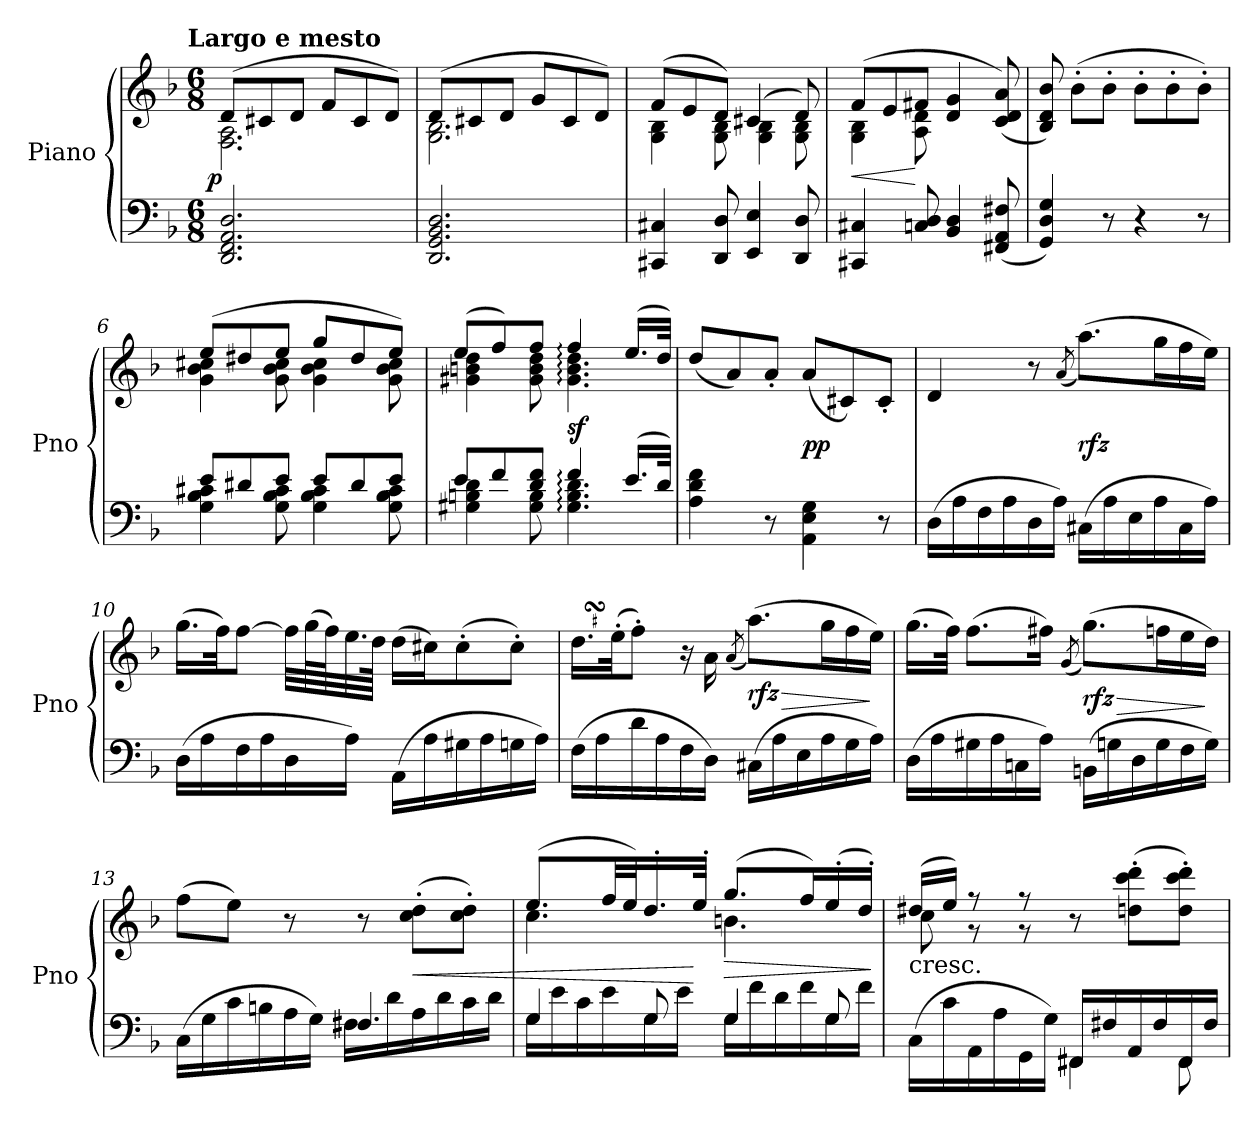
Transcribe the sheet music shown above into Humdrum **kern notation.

**kern	**kern	**dynam
*part1	*part1	*part1
*staff2	*staff1	*staff1/2
*I"Piano	*	*
*I'Pno	*	*
*clefF4	*clefG2	*
*k[b-]	*k[b-]	*
*d:	*d:	*
!!LO:TX:omd:t=Largo e mesto
*M6/8	*M6/8	*
*MM40	*MM40	*
=1	=1	=1
*	*^	*
!	!	!	!LO:DY:rj
2.DD 2.FF 2.AA 2.D	(8dL	2.F 2.A	p
.	8c#X	.	.
.	8dJ	.	.
.	8fL	.	.
.	8c#	.	.
.	8dJ)	.	.
=2	=2	=2	=2
2.DD 2.GG 2.BB- 2.D	(8dL	2.G 2.B-	.
.	8c#X	.	.
.	8dJ	.	.
.	8gL	.	.
.	8c#	.	.
.	8dJ)	.	.
=3	=3	=3	=3
4CC#X 4C#X	(8fL	4G 4B-	.
.	8e	.	.
8DD 8D	8dJ)	8G 8B-	.
4EE 4E	(4c#X	4G 4B-	.
8DD 8D	8d)	8G 8B-	.
=4	=4	=4	=4
4CC#X 4C#X	(8fL	4G 4B-	<
.	8e	.	.
8Cn 8D	8f#XJ	8A 8d	[
4BB- 4D	4d 4g	4.ryy	.
(8FF#X 8AA 8F#X	(<8c 8d 8a)	.	.
*	*v	*v	*
=5	=5	=5
4GG 4D 4G)	8B- 8d 8b-)	.
.	(8b-'L	.
8r	8b-'J	.
4r	8b-'L	.
.	8b-'	.
8r	8b-'J)	.
=6	=6	=6
*^	*^	*
8eL	4G 4B- 4c#X	(8eeL	4g 4b- 4cc#X	.
8d#X	.	8dd#X	.	.
8eJ	8G 8B- 8c#	8eeJ	8g 8b- 8cc#	.
8eL	4G 4B- 4c#	8ggL	4g 4b- 4cc#	.
8d#	.	8dd#	.	.
8eJ	8G 8B- 8c#	8eeJ)	8g 8b- 8cc#	.
=7	=7	=7	=7	=7
8eL	4G#X 4Bn 4d	(8eeL	4g#X 4bn 4dd	.
8f	.	8ff)	.	.
8d 8fJ	8G# 8B	8ffJ	8g# 8b 8dd	.
4f:	4.G#: 4.B: 4.d:	4ff:	4.g#: 4.b: 4.dd:	sf
(16.eLL	.	(16.eeLL	.	.
32dJJk)	.	32ddJJk)	.	.
*v	*v	*	*	*
*	*v	*v	*
=8	=8	=8
4A 4d 4f	(8dd/L	.
.	8a/)	.
8r	8a'/J	.
4AA 4E 4G	(8aL	pp
.	8c#X)	.
8r	8c#'J	.
=9	=9	=9
(16DLL	4d	.
16A	.	.
16F	.	.
16A	.	.
16D	8r	.
16AJJ)	.	.
.	(8qa	.
(16C#XLL	(8.aaL)	rfz
16A	.	.
16E	.	.
16A	16ggL	.
16C#	16ff	.
16AJJ)	16eeJJ)	.
=10	=10	=10
(16DLL	(16.ggLL	.
16A	.	.
.	32ffJK)	.
16F	[8ffJ	.
16A	.	.
16D	32ffLLL]	.
.	(64ggL	.
.	64ffJ)	.
16AJJ)	32.ee	.
.	64ddJJJk	.
(16AALL	(16ddLL	.
16A	16cc#XJ)	.
16G#X	(8cc#'	.
16A	.	.
16Gn	8cc#'J)	.
16AJJ)	.	.
=11	=11	=11
!	!LO:TURN:lacc=#	!
(16FLL	16.ddSSsLL	.
16A	.	.
.	(32ee'JK	.
16d	8ff'J)	.
16A	.	.
16F	16r	.
16DJJ)	16a\	.
.	(8qa	.
(16C#XLL	(8.aaL)	> rfz
16A	.	.
16E	.	.
16A	16ggL	.
16G	16ff	.
16AJJ)	16eeJJ)	]
=12	=12	=12
(16DLL	(16.ggLL	.
16A	.	.
.	32ffJJk)	.
16G#X	(8.ffL	.
16A	.	.
16Cn	.	.
16AJJ)	16ff#XJk)	.
.	(8qg	.
(16BBnLL	(8.ggL)	> rfz
16Gn	.	.
16D	.	.
16G	16ffnL	.
16F	16ee	.
16GJJ)	16ddJJ)	]
=13	=13	=13
*^	*	*
4.ryy	(16CLL	(8ffL	.
.	16G	.	.
.	16c	8eeJ)	.
.	16Bn	.	.
.	16A	8r	.
.	16GJJ)	.	.
4.F#X	16F#XLL	8r	.
.	16d	.	.
.	16A	(8cc' 8dd'L	<
.	16d	.	.
.	16c	8cc' 8dd'J)	.
.	16dJJ	.	.
=14	=14	=14	=14
*	*	*^	*
4G	16GLL	(8.eeL	4.cc	.
.	16e	.	.	.
.	16c	.	.	.
.	16e	32ffLL	.	.
.	.	32eeJ)	.	.
8G	16G	16.dd'	.	.
.	16eJJ	.	.	.
.	.	32ee'JJk	.	[
4G	16GLL	(8.ggL	4.bn	>
.	16f	.	.	.
.	16d	.	.	.
.	16f	16ffL)	.	.
8G	16G	(<16ee'<	.	.
.	16fJJ	16dd'<JJ)	.	.
*v	*v	*	*	*
*	*v	*v	*
.	.	]
=15	=15	=15
*^	*^	*
!	!	!LO:TX:c:t=cresc.	!	!
(16CLL	4.ryy	(16dd#XLL	8cc	.
16c	.	16eeJJ)	.	.
16AA	.	8r	8r	.
16A	.	.	.	.
16GG	.	8r	8r	.
16GJJ)	.	.	.	.
16FF#XLL	4FF#X	4.ryy	8r	.
16F#X	.	.	.	.
16AA	.	.	(8ddn' 8ccc' 8ddd'L	.
16F#	.	.	.	.
16FF#	8FF#	.	8dd' 8ccc' 8ddd'J)	.
16F#JJ	.	.	.	.
*v	*v	*	*	*
*	*v	*v	*
=	=	=
*-	*-	*-
